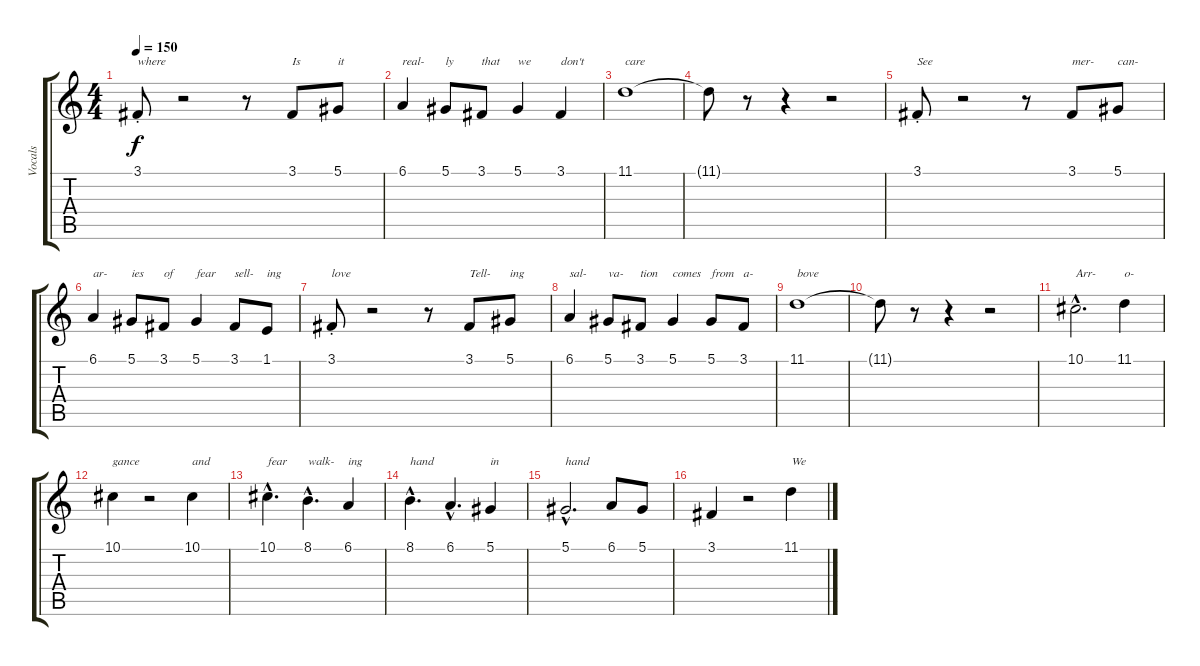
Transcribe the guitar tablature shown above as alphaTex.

\track ("Vocals" "Vocals") {instrument voiceoohs}
\staff {score tabs}
\tuning (Eb4 Bb3 Gb3 Db3 Ab2 Eb2) {hide}
\ts (4 4)
\tempo 150
\clef g2
\ks c
3.1{st}.8{txt "where" dy f} r.2 r.8 3.1.8{txt "Is"} 5.1.8{txt "it"} |
6.1.4{txt "real-"} 5.1.8{txt "ly"} 3.1.8{txt "that"} 5.1.4{txt "we"} 3.1.4{txt "don't"} |
11.1.1{txt "care"} |
11.1{t}.8 r.8 r.4 r.2 |
3.1{st}.8{txt "See"} r.2 r.8 3.1.8{txt "mer-"} 5.1.8{txt "can-"} |
6.1.4{txt "ar-"} 5.1.8{txt "ies"} 3.1.8{txt "of"} 5.1.4{txt "fear"} 3.1.8{txt "sell-"} 1.1.8{txt "ing"} |
3.1{st}.8{txt "love"} r.2 r.8 3.1.8{txt "Tell-"} 5.1.8{txt "ing"} |
6.1.4{txt "sal-"} 5.1.8{txt "va-"} 3.1.8{txt "tion"} 5.1.4{txt "comes"} 5.1.8{txt "from"} 3.1.8{txt "a-"} |
11.1.1{txt "bove"} |
11.1{t}.8 r.8 r.4 r.2 |
10.1{hac}.2{d txt "Arr-"} 11.1.4{txt "o-"} |
10.1.4{txt "gance"} r.2 10.1.4{txt "and"} |
10.1{hac}.4{d txt "fear"} 8.1{hac}.4{d txt "walk-"} 6.1.4{txt "ing"} |
8.1{hac}.4{d txt "hand"} 6.1{hac}.4{d} 5.1.4{txt "in"} |
5.1{hac}.2{d txt "hand"} 6.1.8 5.1.8 |
3.1.4 r.2 11.1.4{txt "We"}
